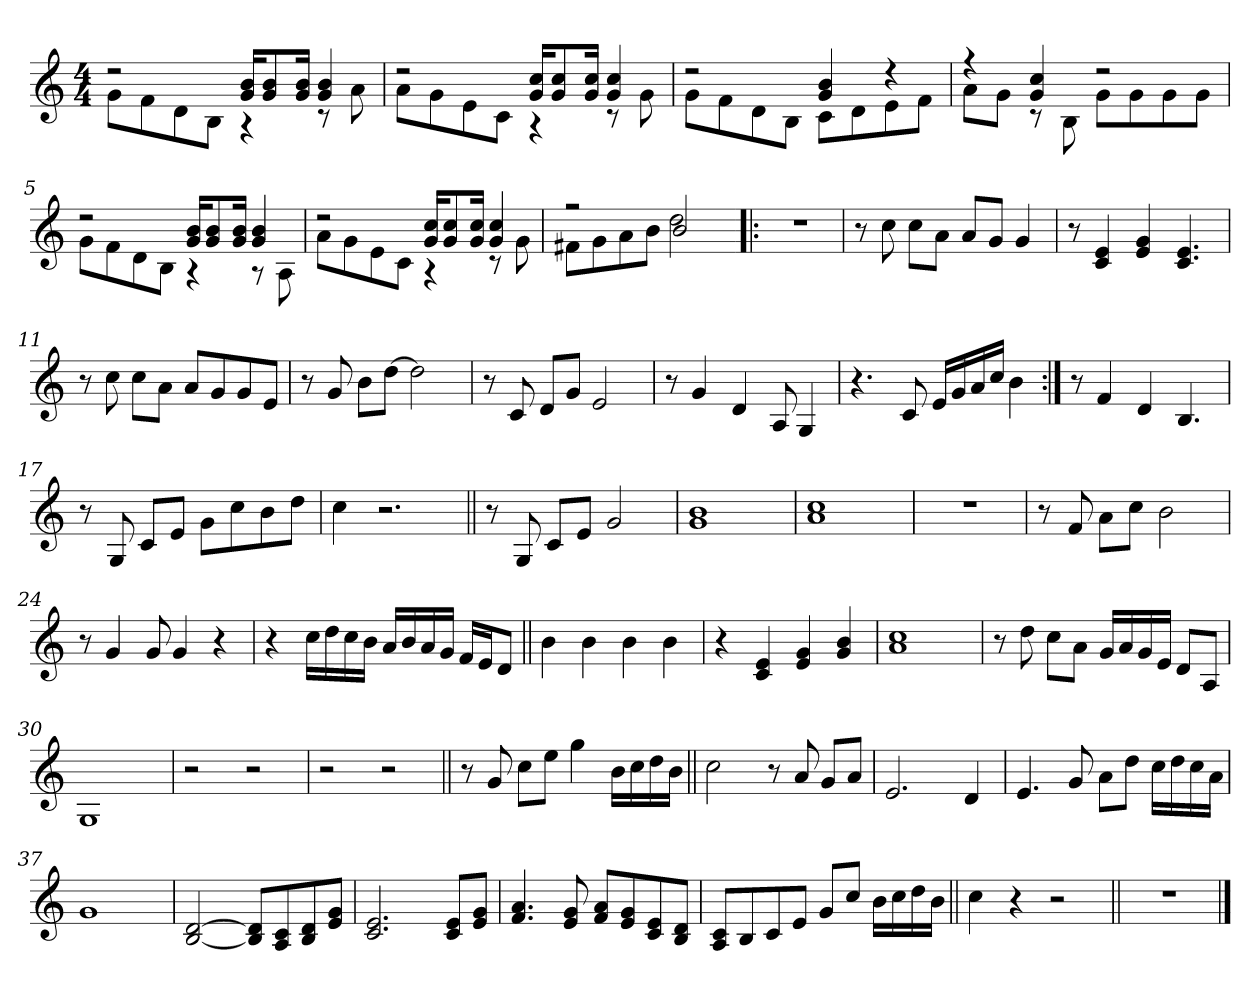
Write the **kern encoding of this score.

**kern
*part1
*staff1
!!LO:PB:g=z
*clefG2
*k[]
*C:
*M4/4
*MM94
=1
*^
2r	8gi\L
.	8fi\
.	8di\
.	8Bi\J
16gi/ 16biKL	4r
8gi/ 8bi	.
16gi/ 16biJk	.
4gi/ 4bi	8r
.	8ai\
=2	=2
2r	8ai\L
.	8gi\
.	8ei\
.	8ci\J
16gi/ 16cciKL	4r
8gi/ 8cci	.
16gi/ 16cciJk	.
4gi/ 4cci	8r
.	8gi\
=3	=3
2r	8gi\L
.	8fi\
.	8di\
.	8Bi\J
4gi/ 4bi	8ci\L
.	8di\
4r	8ei\
.	8fi\J
=4	=4
4r	8ai\L
.	8gi\J
4gi/ 4cci	8r
.	8Bi\
2r	8gi\L
.	8gi\
.	8gi\
.	8gi\J
!!LO:LB:g=z	!!
=5	=5
2r	8gi\L
.	8fi\
.	8di\
.	8Bi\J
16gi/ 16biKL	4r
8gi/ 8bi	.
16gi/ 16biJk	.
4gi/ 4bi	8r
.	8Ai\
=6	=6
2r	8ai\L
.	8gi\
.	8ei\
.	8ci\J
16gi/ 16cciKL	4r
8gi/ 8cci	.
16gi/ 16cciJk	.
4gi/ 4cci	8r
.	8gi\
=7	=7
2r	8f#Xi\L
.	8gi\
.	8ai\
.	8bi\J
2bi/	2ddi\
*v	*v
=8!|:
1r
=9
8r
8cci\
8cci\L
8ai\J
8ai/L
8gi/J
4gi/
!!LO:LB:g=z
=10
8r
4ci/ 4ei
4ei/ 4gi
4.ci/ 4.ei
=11
8r
8cci\
8cci\L
8ai\J
8ai/L
8gi/
8gi/
8ei/J
=12
8r
8gi/
8bi\L
[>8ddi\J
2ddi\]
=13
8r
8ci/
8di/L
8gi/J
2ei/
!!LO:LB:g=z
=14
8r
4gi/
4di/
8Ai/
4Gi/
=15
4.r
8ci/
16ei/LL
16gi/
16ai/
16cci/JJ
4bi\
=16:|!
8r
4fi/
4di/
4.Bi/
=17
8r
8Gi/
8ci/L
8ei/J
8gi\L
8cci\
8bi\
8ddi\J
=18
4cci\
2.r
!!LO:LB:g=z
=19||
8r
8Gi/
8ci/L
8ei/J
2gi/
=20
1gi 1bi
=21
1ai 1cci
=22
1r
=23
8r
8fi/
8ai\L
8cci\J
2bi\
=24
8r
4gi/
8gi/
4gi/
4r
!!LO:LB:g=z
=25
4r
16cci\LL
16ddi\
16cci\
16bi\JJ
16ai/LL
16bi/
16ai/
16gi/JJ
16fi/LL
16ei/J
8di/J
=26||
4bi
4bi
4bi
4bi
=27
4r
4ci/ 4ei
4ei/ 4gi
4gi/ 4bi
=28
1ai 1cci
=29
8r
8ddi\
8cci\L
8ai\J
16gi/LL
16ai/
16gi/
16ei/JJ
8di/L
8Ai/J
!!LO:LB:g=z
=30
1Gi
=31
2r
2r
=32
2r
2r
=33||
8r
8gi/
8cci\L
8eei\J
4ggi\
16bi\LL
16cci\
16ddi\
16bi\JJ
=34||
2cci\
8r
8ai/
8gi/L
8ai/J
=35
2.ei/
4di/
!!LO:LB:g=z
=36
4.ei/
8gi/
8ai\L
8ddi\J
16cci\LL
16ddi\
16cci\
16ai\JJ
=37
1gi
=38
[<2Bi/ [>2di
8Bi/] 8di]L
8Ai/ 8ci
8Bi/ 8di
8ei/ 8giJ
=39
2.ci/ 2.ei
8ci/ 8eiL
8ei/ 8giJ
!!LO:LB:g=z
=40
4.fi/ 4.ai
8ei/ 8gi
8fi/ 8aiL
8ei/ 8gi
8ci/ 8ei
8Bi/ 8diJ
=41
8Ai/ 8ciL
8Bi/
8ci/
8ei/J
8gi/L
8cci/J
16bi\LL
16cci\
16ddi\
16bi\JJ
=42||
4cci\
4r
2r
=43||
1r
==
*-
